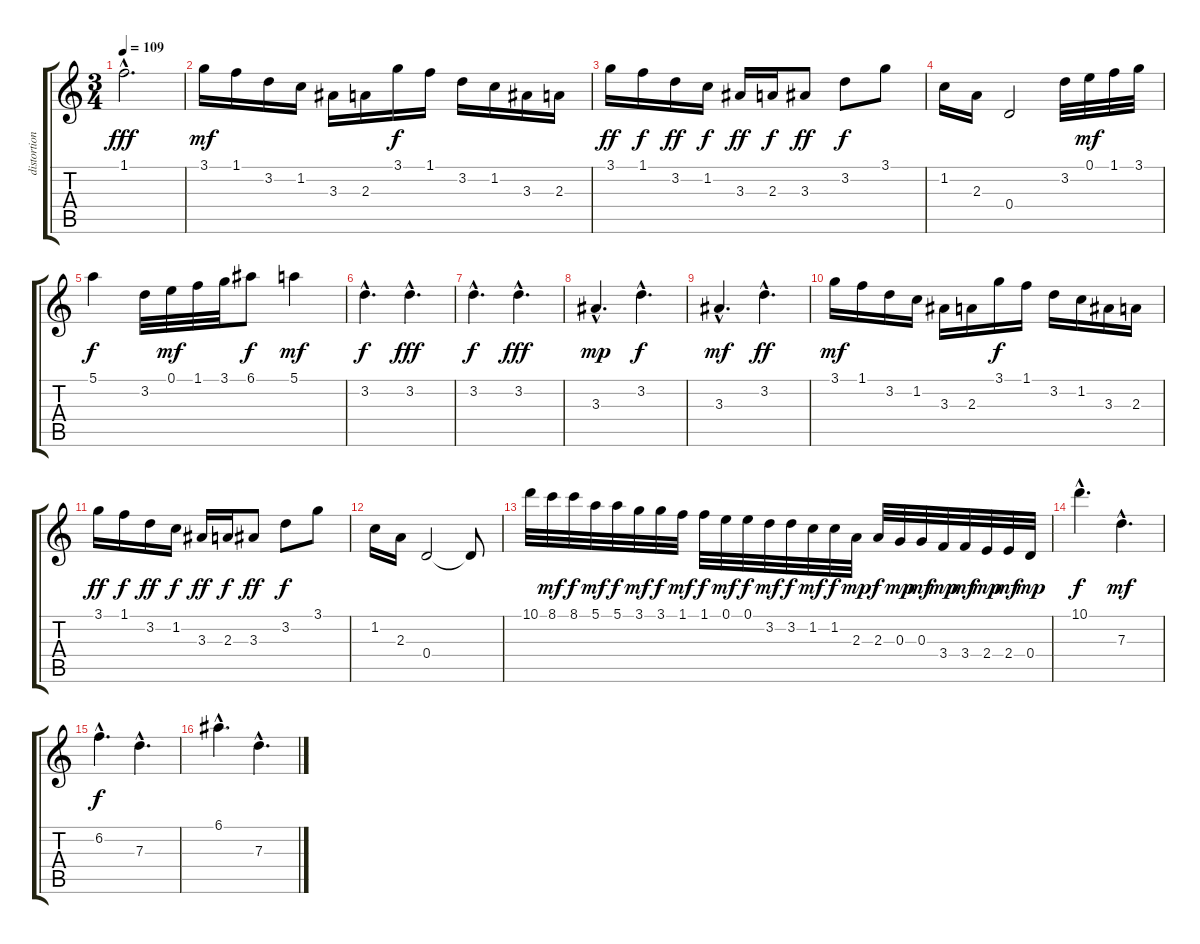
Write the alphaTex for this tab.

\track ("distortion" "distortion") {instrument overdrivenguitar}
\staff {score tabs}
\tuning (E4 B3 G3 D3 A2 E2) {hide}
\ts (3 4)
\tempo 109
\clef g2
\ks c
1.1{hac}.2{d dy fff} |
3.1.16{dy mf} 1.1.16 3.2.16 1.2.16 3.3.16 2.3.16 3.1.16{dy f} 1.1.16 3.2.16 1.2.16 3.3.16 2.3.16 |
3.1.16{dy ff} 1.1.16{dy f} 3.2.16{dy ff} 1.2.16{dy f} 3.3.16{dy ff} 2.3.16{dy f} 3.3.8{dy ff} 3.2.8{dy f} 3.1.8 |
1.2.16 2.3.16 0.4.2 3.2.32 0.1.32{dy mf} 1.1.32 3.1.32 |
5.1.4{dy f} 3.2.32 0.1.32{dy mf} 1.1.32 3.1.32 6.1.8{dy f} 5.1.4{dy mf} |
3.2{hac}.4{d dy f} 3.2{hac}.4{d dy fff} |
3.2{hac}.4{d dy f} 3.2{hac}.4{d dy fff} |
3.3{hac}.4{d dy mp} 3.2{hac}.4{d dy f} |
3.3{hac}.4{d dy mf} 3.2{hac}.4{d dy ff} |
3.1.16{dy mf} 1.1.16 3.2.16 1.2.16 3.3.16 2.3.16 3.1.16{dy f} 1.1.16 3.2.16 1.2.16 3.3.16 2.3.16 |
3.1.16{dy ff} 1.1.16{dy f} 3.2.16{dy ff} 1.2.16{dy f} 3.3.16{dy ff} 2.3.16{dy f} 3.3.8{dy ff} 3.2.8{dy f} 3.1.8 |
1.2.16 2.3.16 0.4.2 0.4{t}.8 |
10.1.32 8.1.32{dy mf} 8.1.32{dy f} 5.1.32{dy mf} 5.1.32{dy f} 3.1.32{dy mf} 3.1.32{dy f} 1.1.32{dy mf} 1.1.32{dy f} 0.1.32{dy mf} 0.1.32{dy f} 3.2.32{dy mf} 3.2.32{dy f} 1.2.32{dy mf} 1.2.32{dy f} 2.3.32{dy mp} 2.3.32{dy f} 0.3.32{dy mp} 0.3.32{dy mf} 3.4.32{dy mp} 3.4.32{dy mf} 2.4.32{dy mp} 2.4.32{dy mf} 0.4.32{dy mp} |
10.1{hac}.4{d dy f} 7.3{hac}.4{d dy mf} |
6.2{hac}.4{d dy f} 7.3{hac}.4{d} |
6.1{hac}.4{d} 7.3{hac}.4{d}
